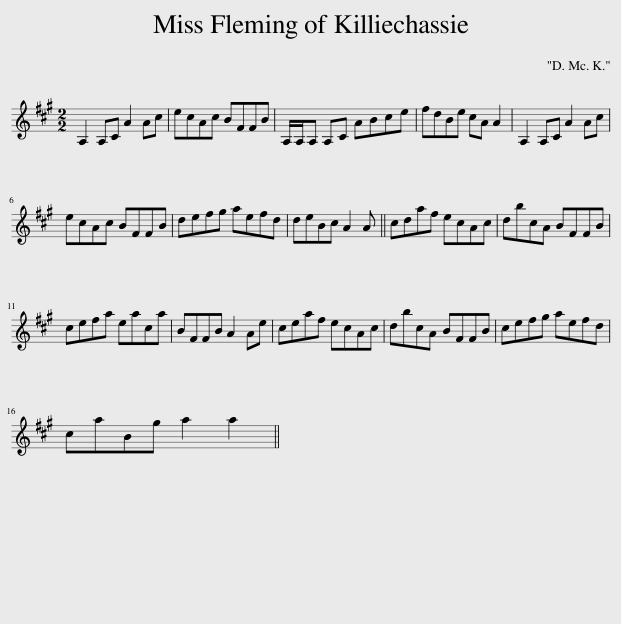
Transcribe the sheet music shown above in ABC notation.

X:1
L:1/8
M:2/2
I:linebreak $
K:A
V:1 treble
V:1
 A,2 A,C A2 Ac | ecAc BFFB | A,/A,/A, A,C ABce | fdBe cA A2 | A,2 A,C A2 Ac |$ %5
 ecAc BFFB | defg aefd | deBc A2 A || cdaf ecAc | dbcA BFFB |$ %10
 cefa eaca | BFFB A2 Ae | ceaf ecAc | dbcA BFFB | cefg aefd |$ %15
 caBg a2 a2 || %16
